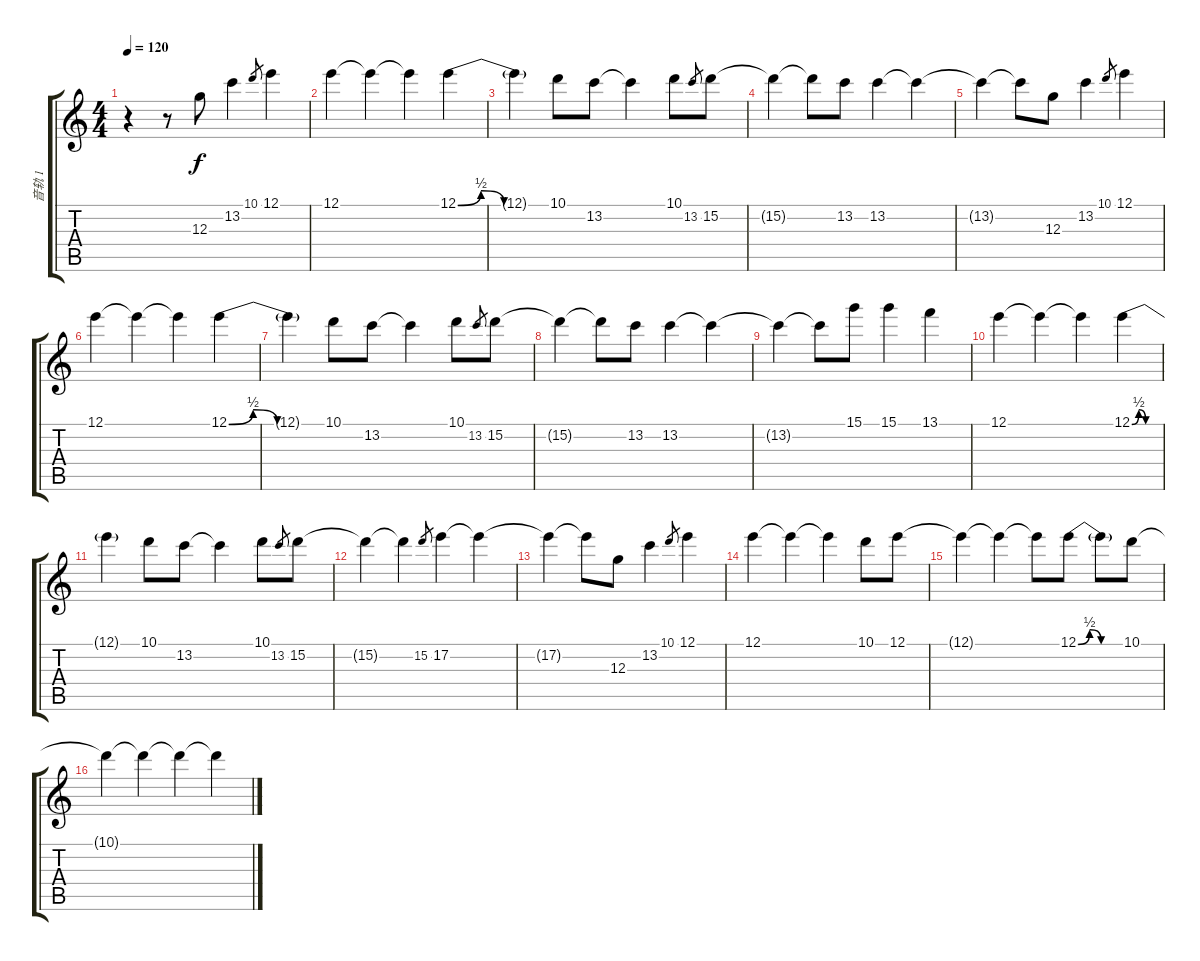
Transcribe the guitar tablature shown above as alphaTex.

\track ("音轨 1" "音轨 1") {instrument electricguitarjazz}
\staff {score tabs}
\tuning (E4 B3 G3 D3 A2 E2) {hide}
\ts (4 4)
\tempo 120
\clef g2
\ks c
r.4{dy f} r.8 12.3.8 13.2.4 10.1.8{gr} 12.1.4 |
12.1.4 12.1{t}.4 12.1{t}.4 12.1{be (custom 0 0 15 2 30 0 45 0 60 0)}.4 |
12.1{t}.4 10.1.8 13.2.8 13.2{t}.4 10.1.8 13.2.8{gr} 15.2.8 |
15.2{t}.4 15.2{t}.8 13.2.8 13.2.4 13.2{t}.4 |
13.2{t}.4 13.2{t}.8 12.3.8 13.2.4 10.1.8{gr} 12.1.4 |
12.1.4 12.1{t}.4 12.1{t}.4 12.1{be (custom 0 0 15 2 30 0 45 0 60 0)}.4 |
12.1{t}.4 10.1.8 13.2.8 13.2{t}.4 10.1.8 13.2.8{gr} 15.2.8 |
15.2{t}.4 15.2{t}.8 13.2.8 13.2.4 13.2{t}.4 |
13.2{t}.4 13.2{t}.8 15.1.8 15.1.4 13.1.4 |
12.1.4 12.1{t}.4 12.1{t}.4 12.1{be (custom 0 0 15 2 30 0 45 0 60 0)}.4 |
12.1{t}.4 10.1.8 13.2.8 13.2{t}.4 10.1.8 13.2.8{gr} 15.2.8 |
15.2{t}.4 15.2{t}.4 15.2.8{gr} 17.2.4 17.2{t}.4 |
17.2{t}.4 17.2{t}.8 12.3.8 13.2.4 10.1.8{gr} 12.1.4 |
12.1.4 12.1{t}.4 12.1{t}.4 10.1.8 12.1.8 |
12.1{t}.4 12.1{t}.4 12.1{t}.8 12.1{be (custom 0 0 15 2 30 0 51 0 58 0 60 0)}.8 12.1{t}.8 10.1.8 |
10.1{t}.4 10.1{t}.4 10.1{t}.4 10.1{t}.4
